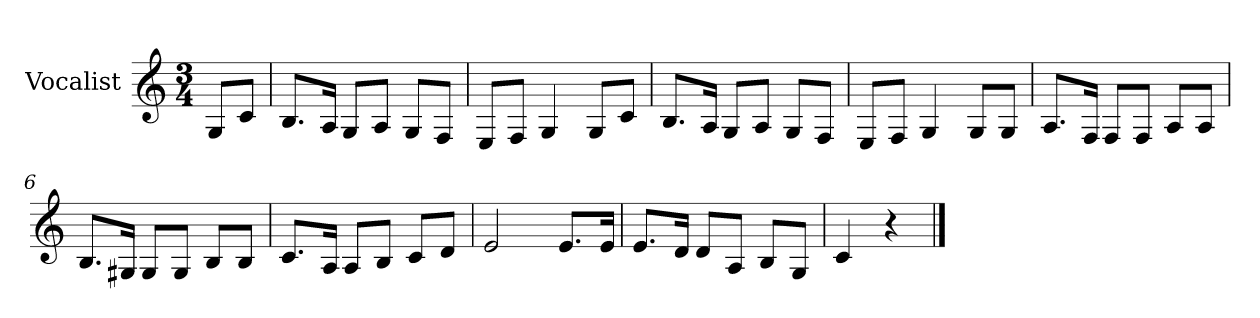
**kern
*part1
*staff1
*I"Vocalist
*k[]
*C:
*M3/4
=
8GL
8cJ
=1
8.BL
16AJk
8GL
8AJ
8GL
8FJ
=2
8EL
8FJ
4G
8GL
8cJ
=3
8.BL
16AJk
8GL
8AJ
8GL
8FJ
=4
8EL
8FJ
4G
8GL
8GJ
=5
8.AL
16FJk
8FL
8FJ
8AL
8AJ
=6
8.BL
16G#XJk
8G#L
8G#J
8BL
8BJ
=7
8.cL
16AJk
8AL
8BJ
8cL
8dJ
=8
2e
8.eL
16eJk
=9
8.eL
16dJk
8dL
8AJ
8BL
8GJ
=10
4c
4r
==
*-
